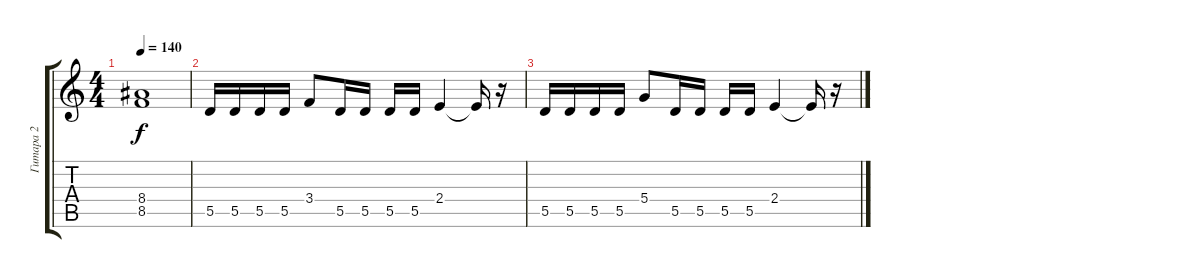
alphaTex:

\track ("Гитара 2" "Гитара 2") {instrument distortionguitar}
\staff {score tabs}
\tuning (E4 B3 G3 D3 A2 E2) {hide}
\ts (4 4)
\tempo 140
\clef g2
\ks c
(8.4{t} 8.5{t}).1{dy f} |
5.5.16 5.5.16 5.5.16 5.5.16 3.4.8 5.5.16 5.5.16 5.5.16 5.5.16 2.4.4 2.4{t}.16 r.16 |
5.5.16 5.5.16 5.5.16 5.5.16 5.4.8 5.5.16 5.5.16 5.5.16 5.5.16 2.4.4 2.4{t}.16 r.16
